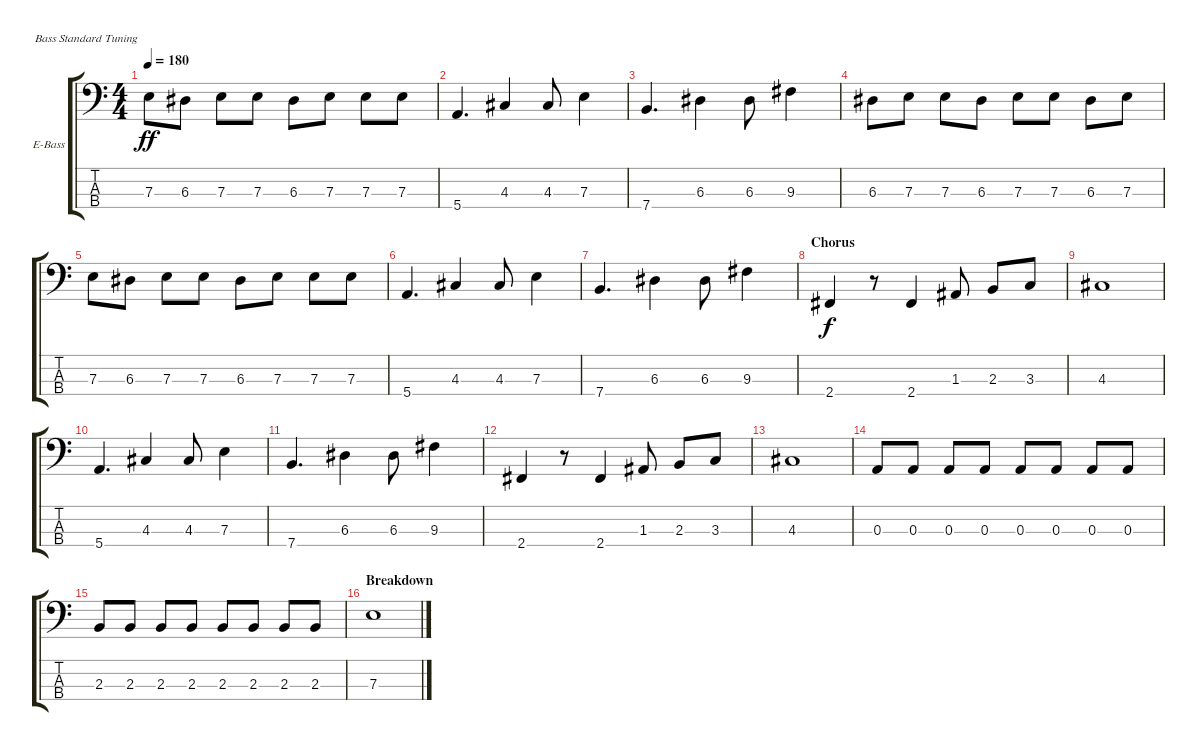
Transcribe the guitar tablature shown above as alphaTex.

\defaultSystemsLayout 4
\bracketExtendMode groupsimilarinstruments
\firstSystemTrackNameOrientation horizontal
\otherSystemsTrackNameOrientation horizontal
\track ("Electric Bass" "E-Bass") {instrument electricbassfinger}
\staff {score tabs}
\tuning (G2 D2 A1 E1)
\ts (4 4)
\tempo 180
\clef f4
\ks c
7.3.8{dy ff} 6.3.8 7.3.8 7.3.8 6.3.8 7.3.8 7.3.8 7.3.8 |
5.4.4{d} 4.3.4 4.3.8 7.3.4 |
7.4.4{d} 6.3.4 6.3.8 9.3.4 |
6.3.8 7.3.8 7.3.8 6.3.8 7.3.8 7.3.8 6.3.8 7.3.8 |
7.3.8 6.3.8 7.3.8 7.3.8 6.3.8 7.3.8 7.3.8 7.3.8 |
5.4.4{d} 4.3.4 4.3.8 7.3.4 |
7.4.4{d} 6.3.4 6.3.8 9.3.4 |
\section ("" "Chorus")
2.4.4{dy f} r.8 2.4.4 1.3.8 2.3.8 3.3.8 |
4.3.1 |
5.4.4{d} 4.3.4 4.3.8 7.3.4 |
7.4.4{d} 6.3.4 6.3.8 9.3.4 |
2.4.4 r.8 2.4.4 1.3.8 2.3.8 3.3.8 |
4.3.1 |
0.3.8 0.3.8 0.3.8 0.3.8 0.3.8 0.3.8 0.3.8 0.3.8 |
2.3.8 2.3.8 2.3.8 2.3.8 2.3.8 2.3.8 2.3.8 2.3.8 |
\section ("" "Breakdown")
7.3.1
